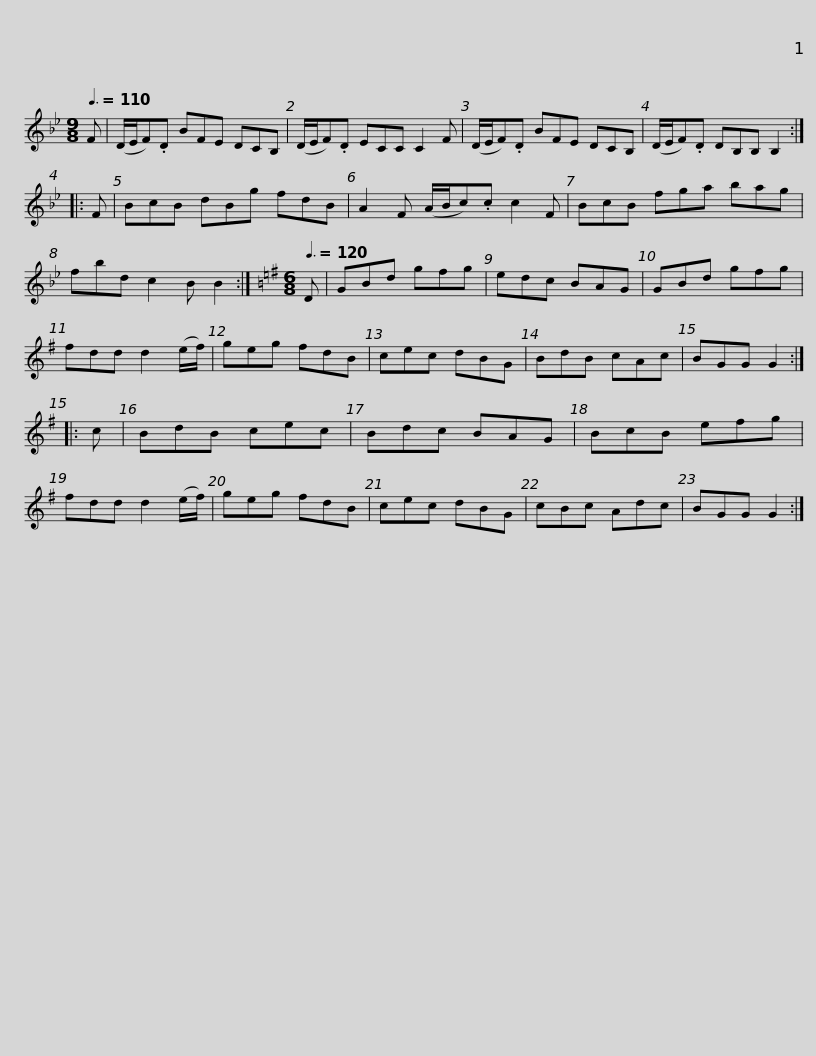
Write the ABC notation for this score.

X:1
L:1/8
Q:3/8=110
M:9/8
I:linebreak $
K:Bb
V:1 treble
V:1
 F | (D/E/F).D BFE DCB, | (D/E/F).D ECC C2 F | (D/E/F).D BFE DCB, | (D/E/F).D DB,B, B,2 ::$ %5
 F | BcB dBg fdB | A2 F (A/B/c).c c2 F | BcB fga bag | fbd c2 B B2 :| %10
[K:G][M:6/8][Q:3/8=120] D |$ GBd gfg | edc BAG | GBd gfg | fdd d2 (e/f/) | %15
 geg fdB | cec dBG | BdB cAc | BGG G2 ::$ c | %20
 BdB cec | Bdc BAG | BcB efg | fdd d2 (e/f/) | geg fdB | %25
 cec dBG | cBc Adc |$ BGG G2 :| %28
